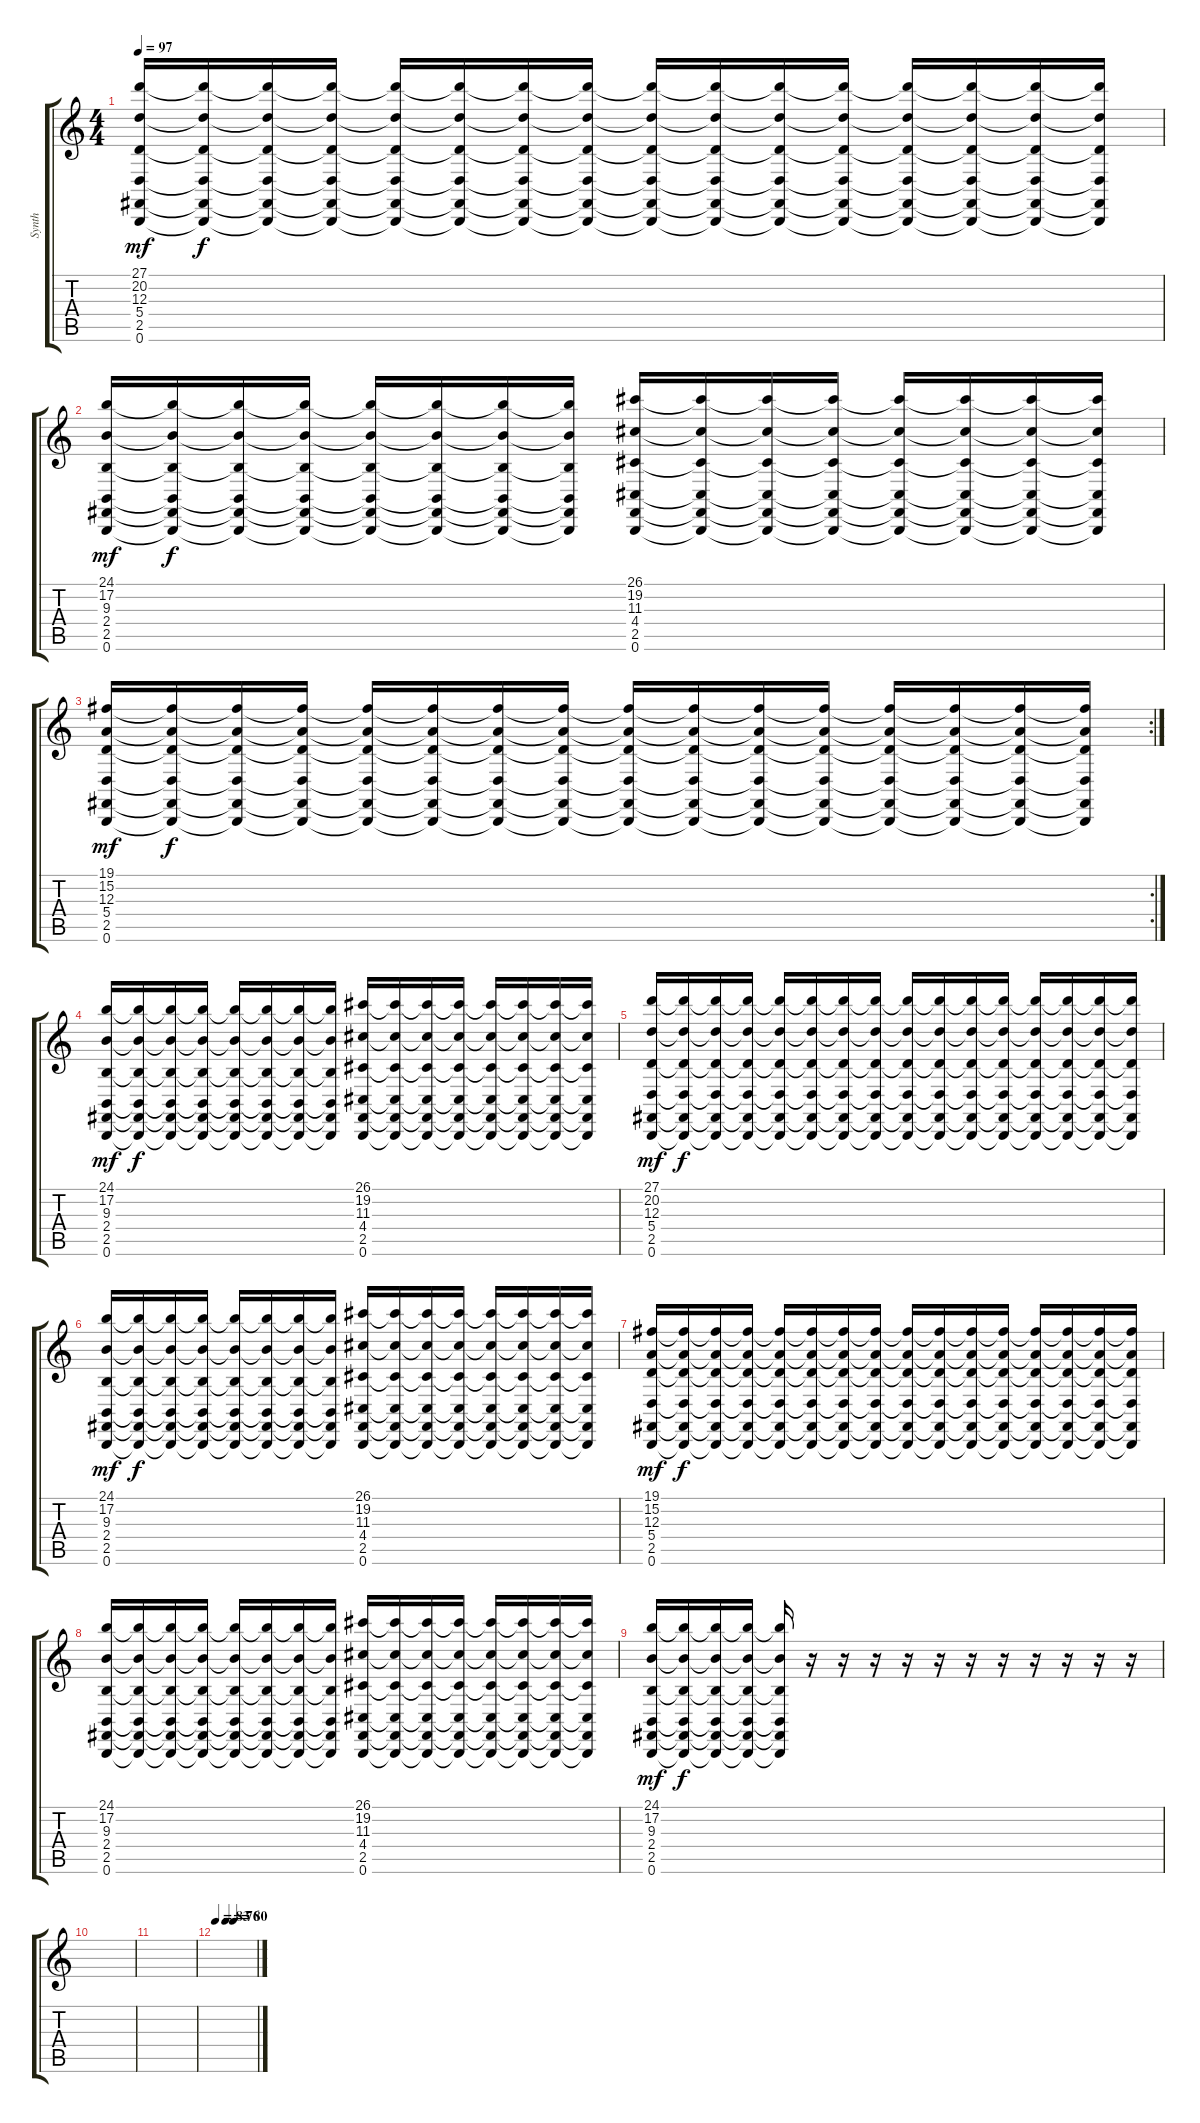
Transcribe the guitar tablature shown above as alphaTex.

\track ("Synth" "Synth") {instrument synthstrings2}
\staff {score tabs}
\tuning (B3 Gb3 D3 A2 E2 B1) {hide}
\ts (4 4)
\tempo 97
\clef g2
\ks c
(27.1 20.2 12.3 5.4 2.5 0.6).16{dy mf} (27.1{t} 20.2{t} 12.3{t} 5.4{t} 2.5{t} 0.6{t}).16{dy f} (27.1{t} 20.2{t} 12.3{t} 5.4{t} 2.5{t} 0.6{t}).16 (27.1{t} 20.2{t} 12.3{t} 5.4{t} 2.5{t} 0.6{t}).16 (27.1{t} 20.2{t} 12.3{t} 5.4{t} 2.5{t} 0.6{t}).16 (27.1{t} 20.2{t} 12.3{t} 5.4{t} 2.5{t} 0.6{t}).16 (27.1{t} 20.2{t} 12.3{t} 5.4{t} 2.5{t} 0.6{t}).16 (27.1{t} 20.2{t} 12.3{t} 5.4{t} 2.5{t} 0.6{t}).16 (27.1{t} 20.2{t} 12.3{t} 5.4{t} 2.5{t} 0.6{t}).16 (27.1{t} 20.2{t} 12.3{t} 5.4{t} 2.5{t} 0.6{t}).16 (27.1{t} 20.2{t} 12.3{t} 5.4{t} 2.5{t} 0.6{t}).16 (27.1{t} 20.2{t} 12.3{t} 5.4{t} 2.5{t} 0.6{t}).16 (27.1{t} 20.2{t} 12.3{t} 5.4{t} 2.5{t} 0.6{t}).16 (27.1{t} 20.2{t} 12.3{t} 5.4{t} 2.5{t} 0.6{t}).16 (27.1{t} 20.2{t} 12.3{t} 5.4{t} 2.5{t} 0.6{t}).16 (27.1{t} 20.2{t} 12.3{t} 5.4{t} 2.5{t} 0.6{t}).16 |
(24.1 17.2 9.3 2.4 2.5 0.6).16{dy mf} (24.1{t} 17.2{t} 9.3{t} 2.4{t} 2.5{t} 0.6{t}).16{dy f} (24.1{t} 17.2{t} 9.3{t} 2.4{t} 2.5{t} 0.6{t}).16 (24.1{t} 17.2{t} 9.3{t} 2.4{t} 2.5{t} 0.6{t}).16 (24.1{t} 17.2{t} 9.3{t} 2.4{t} 2.5{t} 0.6{t}).16 (24.1{t} 17.2{t} 9.3{t} 2.4{t} 2.5{t} 0.6{t}).16 (24.1{t} 17.2{t} 9.3{t} 2.4{t} 2.5{t} 0.6{t}).16 (24.1{t} 17.2{t} 9.3{t} 2.4{t} 2.5{t} 0.6{t}).16 (26.1 19.2 11.3 4.4 2.5 0.6).16 (26.1{t} 19.2{t} 11.3{t} 4.4{t} 2.5{t} 0.6{t}).16 (26.1{t} 19.2{t} 11.3{t} 4.4{t} 2.5{t} 0.6{t}).16 (26.1{t} 19.2{t} 11.3{t} 4.4{t} 2.5{t} 0.6{t}).16 (26.1{t} 19.2{t} 11.3{t} 4.4{t} 2.5{t} 0.6{t}).16 (26.1{t} 19.2{t} 11.3{t} 4.4{t} 2.5{t} 0.6{t}).16 (26.1{t} 19.2{t} 11.3{t} 4.4{t} 2.5{t} 0.6{t}).16 (26.1{t} 19.2{t} 11.3{t} 4.4{t} 2.5{t} 0.6{t}).16 |
\rc 2
(19.1 15.2 12.3 5.4 2.5 0.6).16{dy mf} (19.1{t} 15.2{t} 12.3{t} 5.4{t} 2.5{t} 0.6{t}).16{dy f} (19.1{t} 15.2{t} 12.3{t} 5.4{t} 2.5{t} 0.6{t}).16 (19.1{t} 15.2{t} 12.3{t} 5.4{t} 2.5{t} 0.6{t}).16 (19.1{t} 15.2{t} 12.3{t} 5.4{t} 2.5{t} 0.6{t}).16 (19.1{t} 15.2{t} 12.3{t} 5.4{t} 2.5{t} 0.6{t}).16 (19.1{t} 15.2{t} 12.3{t} 5.4{t} 2.5{t} 0.6{t}).16 (19.1{t} 15.2{t} 12.3{t} 5.4{t} 2.5{t} 0.6{t}).16 (19.1{t} 15.2{t} 12.3{t} 5.4{t} 2.5{t} 0.6{t}).16 (19.1{t} 15.2{t} 12.3{t} 5.4{t} 2.5{t} 0.6{t}).16 (19.1{t} 15.2{t} 12.3{t} 5.4{t} 2.5{t} 0.6{t}).16 (19.1{t} 15.2{t} 12.3{t} 5.4{t} 2.5{t} 0.6{t}).16 (19.1{t} 15.2{t} 12.3{t} 5.4{t} 2.5{t} 0.6{t}).16 (19.1{t} 15.2{t} 12.3{t} 5.4{t} 2.5{t} 0.6{t}).16 (19.1{t} 15.2{t} 12.3{t} 5.4{t} 2.5{t} 0.6{t}).16 (19.1{t} 15.2{t} 12.3{t} 5.4{t} 2.5{t} 0.6{t}).16 |
(24.1 17.2 9.3 2.4 2.5 0.6).16{dy mf} (24.1{t} 17.2{t} 9.3{t} 2.4{t} 2.5{t} 0.6{t}).16{dy f} (24.1{t} 17.2{t} 9.3{t} 2.4{t} 2.5{t} 0.6{t}).16 (24.1{t} 17.2{t} 9.3{t} 2.4{t} 2.5{t} 0.6{t}).16 (24.1{t} 17.2{t} 9.3{t} 2.4{t} 2.5{t} 0.6{t}).16 (24.1{t} 17.2{t} 9.3{t} 2.4{t} 2.5{t} 0.6{t}).16 (24.1{t} 17.2{t} 9.3{t} 2.4{t} 2.5{t} 0.6{t}).16 (24.1{t} 17.2{t} 9.3{t} 2.4{t} 2.5{t} 0.6{t}).16 (26.1 19.2 11.3 4.4 2.5 0.6).16 (26.1{t} 19.2{t} 11.3{t} 4.4{t} 2.5{t} 0.6{t}).16 (26.1{t} 19.2{t} 11.3{t} 4.4{t} 2.5{t} 0.6{t}).16 (26.1{t} 19.2{t} 11.3{t} 4.4{t} 2.5{t} 0.6{t}).16 (26.1{t} 19.2{t} 11.3{t} 4.4{t} 2.5{t} 0.6{t}).16 (26.1{t} 19.2{t} 11.3{t} 4.4{t} 2.5{t} 0.6{t}).16 (26.1{t} 19.2{t} 11.3{t} 4.4{t} 2.5{t} 0.6{t}).16 (26.1{t} 19.2{t} 11.3{t} 4.4{t} 2.5{t} 0.6{t}).16 |
(27.1 20.2 12.3 5.4 2.5 0.6).16{dy mf} (27.1{t} 20.2{t} 12.3{t} 5.4{t} 2.5{t} 0.6{t}).16{dy f} (27.1{t} 20.2{t} 12.3{t} 5.4{t} 2.5{t} 0.6{t}).16 (27.1{t} 20.2{t} 12.3{t} 5.4{t} 2.5{t} 0.6{t}).16 (27.1{t} 20.2{t} 12.3{t} 5.4{t} 2.5{t} 0.6{t}).16 (27.1{t} 20.2{t} 12.3{t} 5.4{t} 2.5{t} 0.6{t}).16 (27.1{t} 20.2{t} 12.3{t} 5.4{t} 2.5{t} 0.6{t}).16 (27.1{t} 20.2{t} 12.3{t} 5.4{t} 2.5{t} 0.6{t}).16 (27.1{t} 20.2{t} 12.3{t} 5.4{t} 2.5{t} 0.6{t}).16 (27.1{t} 20.2{t} 12.3{t} 5.4{t} 2.5{t} 0.6{t}).16 (27.1{t} 20.2{t} 12.3{t} 5.4{t} 2.5{t} 0.6{t}).16 (27.1{t} 20.2{t} 12.3{t} 5.4{t} 2.5{t} 0.6{t}).16 (27.1{t} 20.2{t} 12.3{t} 5.4{t} 2.5{t} 0.6{t}).16 (27.1{t} 20.2{t} 12.3{t} 5.4{t} 2.5{t} 0.6{t}).16 (27.1{t} 20.2{t} 12.3{t} 5.4{t} 2.5{t} 0.6{t}).16 (27.1{t} 20.2{t} 12.3{t} 5.4{t} 2.5{t} 0.6{t}).16 |
(24.1 17.2 9.3 2.4 2.5 0.6).16{dy mf} (24.1{t} 17.2{t} 9.3{t} 2.4{t} 2.5{t} 0.6{t}).16{dy f} (24.1{t} 17.2{t} 9.3{t} 2.4{t} 2.5{t} 0.6{t}).16 (24.1{t} 17.2{t} 9.3{t} 2.4{t} 2.5{t} 0.6{t}).16 (24.1{t} 17.2{t} 9.3{t} 2.4{t} 2.5{t} 0.6{t}).16 (24.1{t} 17.2{t} 9.3{t} 2.4{t} 2.5{t} 0.6{t}).16 (24.1{t} 17.2{t} 9.3{t} 2.4{t} 2.5{t} 0.6{t}).16 (24.1{t} 17.2{t} 9.3{t} 2.4{t} 2.5{t} 0.6{t}).16 (26.1 19.2 11.3 4.4 2.5 0.6).16 (26.1{t} 19.2{t} 11.3{t} 4.4{t} 2.5{t} 0.6{t}).16 (26.1{t} 19.2{t} 11.3{t} 4.4{t} 2.5{t} 0.6{t}).16 (26.1{t} 19.2{t} 11.3{t} 4.4{t} 2.5{t} 0.6{t}).16 (26.1{t} 19.2{t} 11.3{t} 4.4{t} 2.5{t} 0.6{t}).16 (26.1{t} 19.2{t} 11.3{t} 4.4{t} 2.5{t} 0.6{t}).16 (26.1{t} 19.2{t} 11.3{t} 4.4{t} 2.5{t} 0.6{t}).16 (26.1{t} 19.2{t} 11.3{t} 4.4{t} 2.5{t} 0.6{t}).16 |
(19.1 15.2 12.3 5.4 2.5 0.6).16{dy mf volume 12} (19.1{t} 15.2{t} 12.3{t} 5.4{t} 2.5{t} 0.6{t}).16{dy f} (19.1{t} 15.2{t} 12.3{t} 5.4{t} 2.5{t} 0.6{t}).16 (19.1{t} 15.2{t} 12.3{t} 5.4{t} 2.5{t} 0.6{t}).16{volume 11} (19.1{t} 15.2{t} 12.3{t} 5.4{t} 2.5{t} 0.6{t}).16 (19.1{t} 15.2{t} 12.3{t} 5.4{t} 2.5{t} 0.6{t}).16 (19.1{t} 15.2{t} 12.3{t} 5.4{t} 2.5{t} 0.6{t}).16{volume 10} (19.1{t} 15.2{t} 12.3{t} 5.4{t} 2.5{t} 0.6{t}).16 (19.1{t} 15.2{t} 12.3{t} 5.4{t} 2.5{t} 0.6{t}).16 (19.1{t} 15.2{t} 12.3{t} 5.4{t} 2.5{t} 0.6{t}).16{volume 9} (19.1{t} 15.2{t} 12.3{t} 5.4{t} 2.5{t} 0.6{t}).16 (19.1{t} 15.2{t} 12.3{t} 5.4{t} 2.5{t} 0.6{t}).16 (19.1{t} 15.2{t} 12.3{t} 5.4{t} 2.5{t} 0.6{t}).16{volume 8} (19.1{t} 15.2{t} 12.3{t} 5.4{t} 2.5{t} 0.6{t}).16 (19.1{t} 15.2{t} 12.3{t} 5.4{t} 2.5{t} 0.6{t}).16 (19.1{t} 15.2{t} 12.3{t} 5.4{t} 2.5{t} 0.6{t}).16{volume 7} |
(24.1 17.2 9.3 2.4 2.5 0.6).16 (24.1{t} 17.2{t} 9.3{t} 2.4{t} 2.5{t} 0.6{t}).16 (24.1{t} 17.2{t} 9.3{t} 2.4{t} 2.5{t} 0.6{t}).16{volume 6} (24.1{t} 17.2{t} 9.3{t} 2.4{t} 2.5{t} 0.6{t}).16 (24.1{t} 17.2{t} 9.3{t} 2.4{t} 2.5{t} 0.6{t}).16 (24.1{t} 17.2{t} 9.3{t} 2.4{t} 2.5{t} 0.6{t}).16{volume 5} (24.1{t} 17.2{t} 9.3{t} 2.4{t} 2.5{t} 0.6{t}).16 (24.1{t} 17.2{t} 9.3{t} 2.4{t} 2.5{t} 0.6{t}).16 (26.1 19.2 11.3 4.4 2.5 0.6).16{volume 4} (26.1{t} 19.2{t} 11.3{t} 4.4{t} 2.5{t} 0.6{t}).16 (26.1{t} 19.2{t} 11.3{t} 4.4{t} 2.5{t} 0.6{t}).16 (26.1{t} 19.2{t} 11.3{t} 4.4{t} 2.5{t} 0.6{t}).16{volume 3} (26.1{t} 19.2{t} 11.3{t} 4.4{t} 2.5{t} 0.6{t}).16 (26.1{t} 19.2{t} 11.3{t} 4.4{t} 2.5{t} 0.6{t}).16 (26.1{t} 19.2{t} 11.3{t} 4.4{t} 2.5{t} 0.6{t}).16{volume 2} (26.1{t} 19.2{t} 11.3{t} 4.4{t} 2.5{t} 0.6{t}).16 |
(24.1 17.2 9.3 2.4 2.5 0.6).16{dy mf} (24.1{t} 17.2{t} 9.3{t} 2.4{t} 2.5{t} 0.6{t}).16{dy f volume 1} (24.1{t} 17.2{t} 9.3{t} 2.4{t} 2.5{t} 0.6{t}).16 (24.1{t} 17.2{t} 9.3{t} 2.4{t} 2.5{t} 0.6{t}).16 (24.1{t} 17.2{t} 9.3{t} 2.4{t} 2.5{t} 0.6{t}).16{volume 0} r.16 r.16 r.16 r.16 r.16 r.16 r.16 r.16 r.16 r.16 r.16 |
|
|
\tempo 83
\tempo (76 0.25)
\tempo (80 0.4375)
